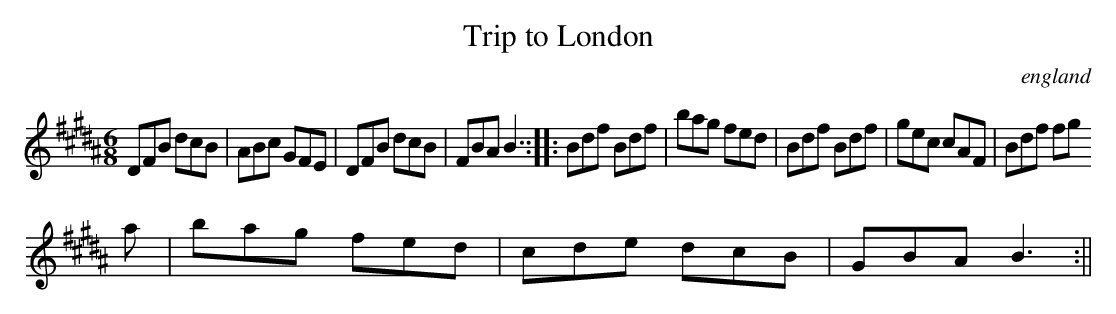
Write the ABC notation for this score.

X:1
T:Trip to London
O:england
M:6/8
L:1/8
K:B_ major
DFB dcB|ABc GFE|DFB dcB|FBA B3:||:Bdf Bdf|bag fed|Bdf Bdf|gec cAF|Bdf fg
a|bag fed|cde dcB|GBA B3:||
